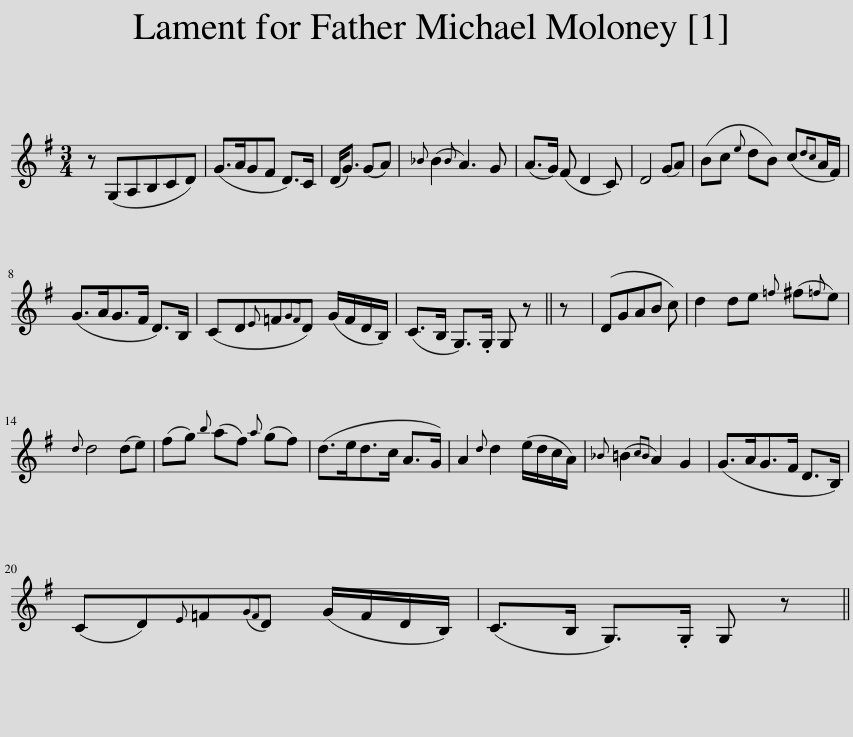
X:1
L:1/8
M:3/4
I:linebreak $
K:G
V:1 treble
V:1
 z (G,A,B,CD) | (G>AGF D>)C | (D<G) (GA) |{_B} (B2{B} A3) G | (A>G) (F D2 C) | %5
 D4 (GA) | (Bc{e} dB) (c{dc}A/F/) |$ (G>AG>F D>)B, | (CD{E}=F{GF}D) (G/F/D/B,/) | (C>B, G,>).G, G, z || %10
 z | (DGAB c) | d2 de{=f} (^f{=f}e) |${d} d4 (de) | (fg){b} (af){a} (gf) | %15
 (d>ed>c A>G) | A2{d} d2 (e/d/c/A/) |{_B} (=B2{cB} A2) G2 | (G>AG>F D>B,) |$ (CD){E}=F{GF}D (G/F/D/B,/) | %20
 (C>B, G,>).G, G, z || %21
